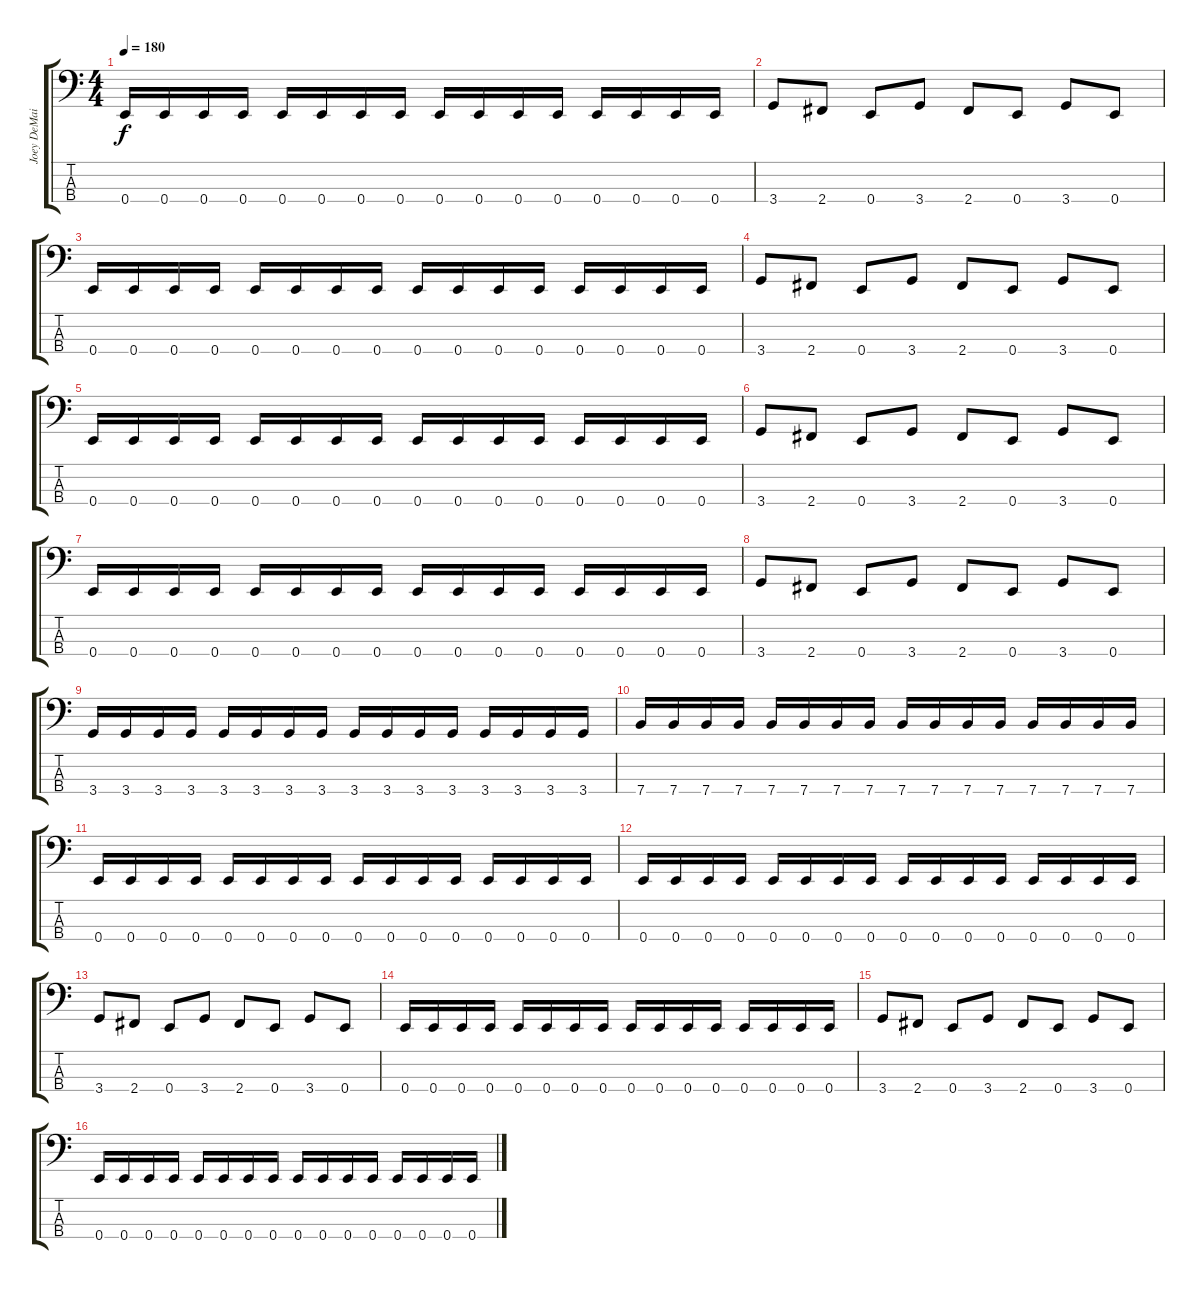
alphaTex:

\track ("Joey DeMaio" "Joey DeMai") {instrument electricbasspick}
\staff {score tabs}
\tuning (G2 D2 A1 E1) {hide}
\ts (4 4)
\tempo 180
\clef f4
\ks c
0.4.16{dy f} 0.4.16 0.4.16 0.4.16 0.4.16 0.4.16 0.4.16 0.4.16 0.4.16 0.4.16 0.4.16 0.4.16 0.4.16 0.4.16 0.4.16 0.4.16 |
3.4.8 2.4.8 0.4.8 3.4.8 2.4.8 0.4.8 3.4.8 0.4.8 |
0.4.16 0.4.16 0.4.16 0.4.16 0.4.16 0.4.16 0.4.16 0.4.16 0.4.16 0.4.16 0.4.16 0.4.16 0.4.16 0.4.16 0.4.16 0.4.16 |
3.4.8 2.4.8 0.4.8 3.4.8 2.4.8 0.4.8 3.4.8 0.4.8 |
0.4.16 0.4.16 0.4.16 0.4.16 0.4.16 0.4.16 0.4.16 0.4.16 0.4.16 0.4.16 0.4.16 0.4.16 0.4.16 0.4.16 0.4.16 0.4.16 |
3.4.8 2.4.8 0.4.8 3.4.8 2.4.8 0.4.8 3.4.8 0.4.8 |
0.4.16 0.4.16 0.4.16 0.4.16 0.4.16 0.4.16 0.4.16 0.4.16 0.4.16 0.4.16 0.4.16 0.4.16 0.4.16 0.4.16 0.4.16 0.4.16 |
3.4.8 2.4.8 0.4.8 3.4.8 2.4.8 0.4.8 3.4.8 0.4.8 |
3.4.16 3.4.16 3.4.16 3.4.16 3.4.16 3.4.16 3.4.16 3.4.16 3.4.16 3.4.16 3.4.16 3.4.16 3.4.16 3.4.16 3.4.16 3.4.16 |
7.4.16 7.4.16 7.4.16 7.4.16 7.4.16 7.4.16 7.4.16 7.4.16 7.4.16 7.4.16 7.4.16 7.4.16 7.4.16 7.4.16 7.4.16 7.4.16 |
0.4.16 0.4.16 0.4.16 0.4.16 0.4.16 0.4.16 0.4.16 0.4.16 0.4.16 0.4.16 0.4.16 0.4.16 0.4.16 0.4.16 0.4.16 0.4.16 |
0.4.16 0.4.16 0.4.16 0.4.16 0.4.16 0.4.16 0.4.16 0.4.16 0.4.16 0.4.16 0.4.16 0.4.16 0.4.16 0.4.16 0.4.16 0.4.16 |
3.4.8 2.4.8 0.4.8 3.4.8 2.4.8 0.4.8 3.4.8 0.4.8 |
0.4.16 0.4.16 0.4.16 0.4.16 0.4.16 0.4.16 0.4.16 0.4.16 0.4.16 0.4.16 0.4.16 0.4.16 0.4.16 0.4.16 0.4.16 0.4.16 |
3.4.8 2.4.8 0.4.8 3.4.8 2.4.8 0.4.8 3.4.8 0.4.8 |
0.4.16 0.4.16 0.4.16 0.4.16 0.4.16 0.4.16 0.4.16 0.4.16 0.4.16 0.4.16 0.4.16 0.4.16 0.4.16 0.4.16 0.4.16 0.4.16
